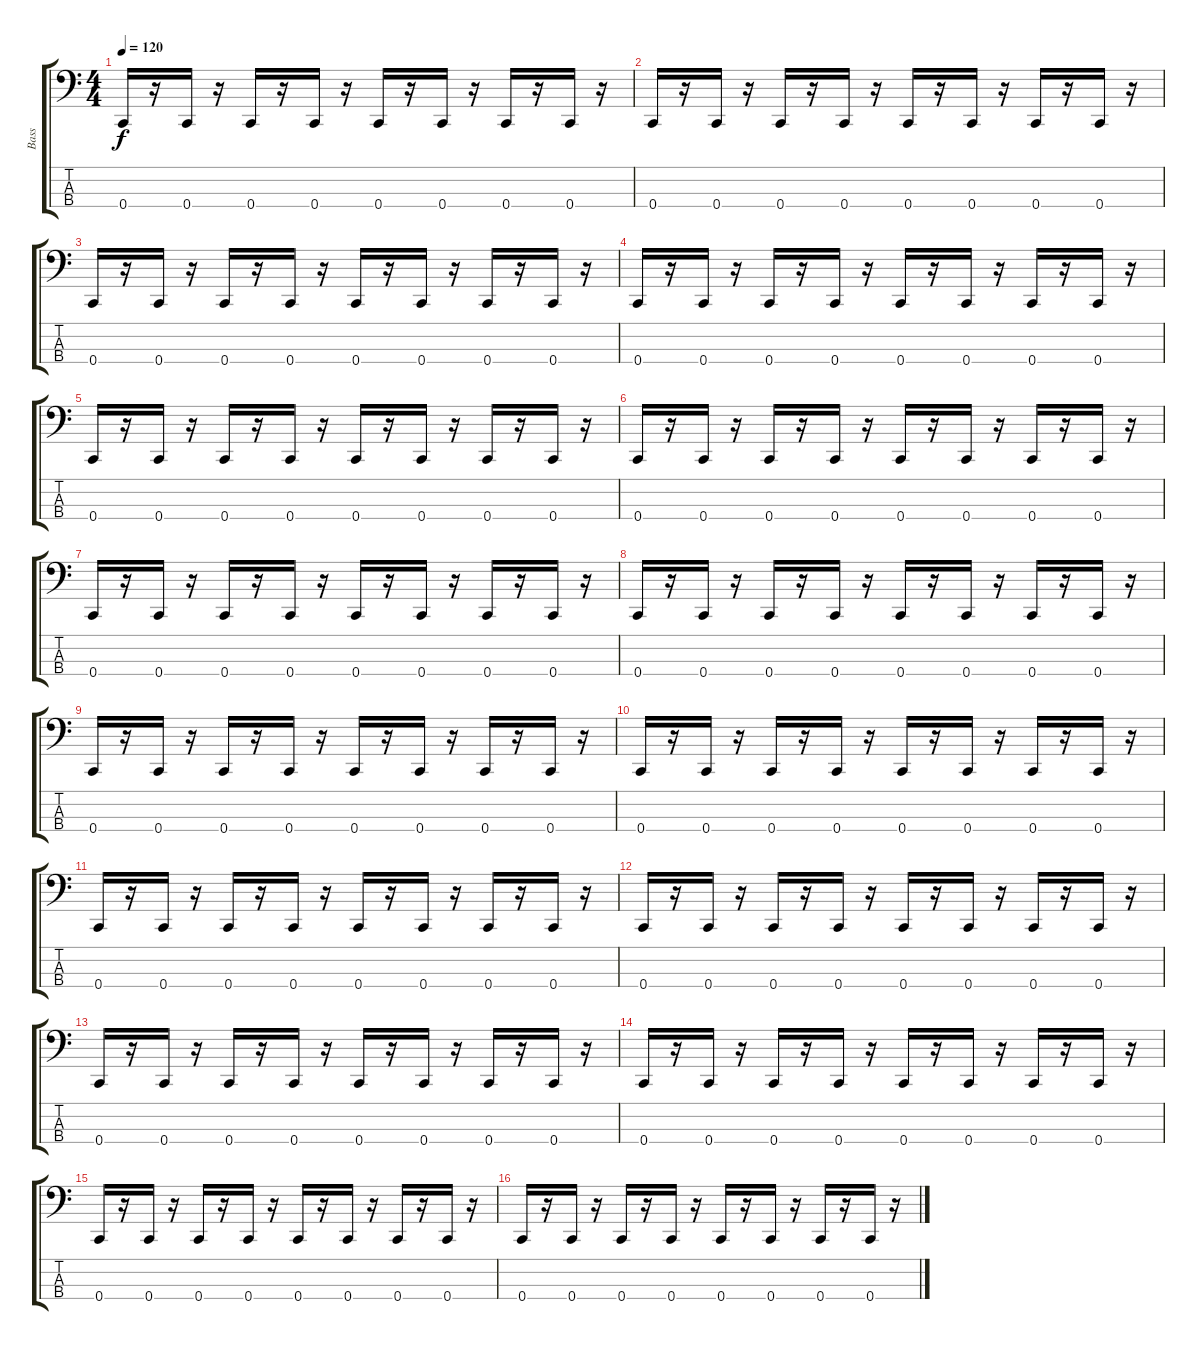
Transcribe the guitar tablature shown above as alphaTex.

\track ("Bass" "Bass") {instrument electricbasspick}
\staff {score tabs}
\tuning (F2 C2 G1 C1) {hide}
\ts (4 4)
\tempo 120
\clef f4
\ks c
0.4.16{dy f volume 16 instrument electricbassfinger} r.16 0.4.16 r.16 0.4.16 r.16 0.4.16 r.16 0.4.16 r.16 0.4.16 r.16 0.4.16 r.16 0.4.16 r.16 |
0.4.16 r.16 0.4.16 r.16 0.4.16 r.16 0.4.16 r.16 0.4.16 r.16 0.4.16 r.16 0.4.16 r.16 0.4.16 r.16 |
0.4.16 r.16 0.4.16 r.16 0.4.16 r.16 0.4.16 r.16 0.4.16 r.16 0.4.16 r.16 0.4.16 r.16 0.4.16 r.16 |
0.4.16 r.16 0.4.16 r.16 0.4.16 r.16 0.4.16 r.16 0.4.16 r.16 0.4.16 r.16 0.4.16 r.16 0.4.16 r.16 |
0.4.16 r.16 0.4.16 r.16 0.4.16 r.16 0.4.16 r.16 0.4.16 r.16 0.4.16 r.16 0.4.16 r.16 0.4.16 r.16 |
0.4.16 r.16 0.4.16 r.16 0.4.16 r.16 0.4.16 r.16 0.4.16 r.16 0.4.16 r.16 0.4.16 r.16 0.4.16 r.16 |
0.4.16 r.16 0.4.16 r.16 0.4.16 r.16 0.4.16 r.16 0.4.16 r.16 0.4.16 r.16 0.4.16 r.16 0.4.16 r.16 |
0.4.16 r.16 0.4.16 r.16 0.4.16 r.16 0.4.16 r.16 0.4.16 r.16 0.4.16 r.16 0.4.16 r.16 0.4.16 r.16 |
0.4.16 r.16 0.4.16 r.16 0.4.16 r.16 0.4.16 r.16 0.4.16 r.16 0.4.16 r.16 0.4.16 r.16 0.4.16 r.16 |
0.4.16 r.16 0.4.16 r.16 0.4.16 r.16 0.4.16 r.16 0.4.16 r.16 0.4.16 r.16 0.4.16 r.16 0.4.16 r.16 |
0.4.16 r.16 0.4.16 r.16 0.4.16 r.16 0.4.16 r.16 0.4.16 r.16 0.4.16 r.16 0.4.16 r.16 0.4.16 r.16 |
0.4.16 r.16 0.4.16 r.16 0.4.16 r.16 0.4.16 r.16 0.4.16 r.16 0.4.16 r.16 0.4.16 r.16 0.4.16 r.16 |
0.4.16 r.16 0.4.16 r.16 0.4.16 r.16 0.4.16 r.16 0.4.16 r.16 0.4.16 r.16 0.4.16 r.16 0.4.16 r.16 |
0.4.16 r.16 0.4.16 r.16 0.4.16 r.16 0.4.16 r.16 0.4.16 r.16 0.4.16 r.16 0.4.16 r.16 0.4.16 r.16 |
0.4.16 r.16 0.4.16 r.16 0.4.16 r.16 0.4.16 r.16 0.4.16 r.16 0.4.16 r.16 0.4.16 r.16 0.4.16 r.16 |
0.4.16 r.16 0.4.16 r.16 0.4.16 r.16 0.4.16 r.16 0.4.16 r.16 0.4.16 r.16 0.4.16 r.16 0.4.16 r.16
